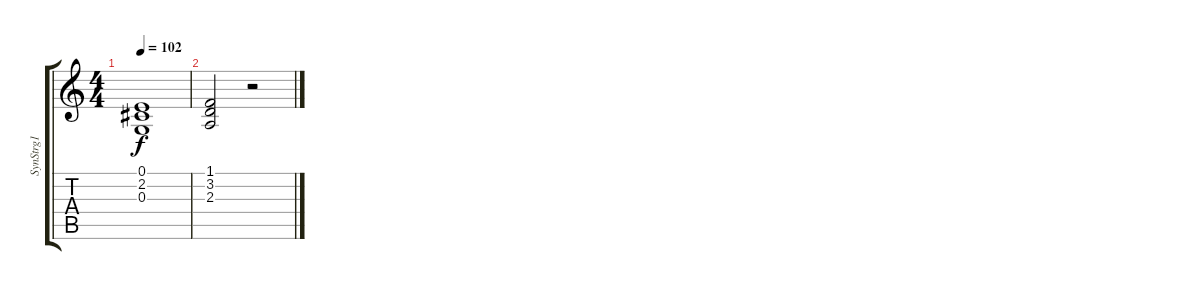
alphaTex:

\track ("SynStrg1" "SynStrg1") {instrument synthstrings1}
\staff {score tabs}
\tuning (E4 B3 G3 D3 A2 E2) {hide}
\ts (4 4)
\tempo 102
\clef g2
\ks c
(0.1 2.2 0.3).1{dy f} |
(1.1 3.2 2.3).2 r.2
